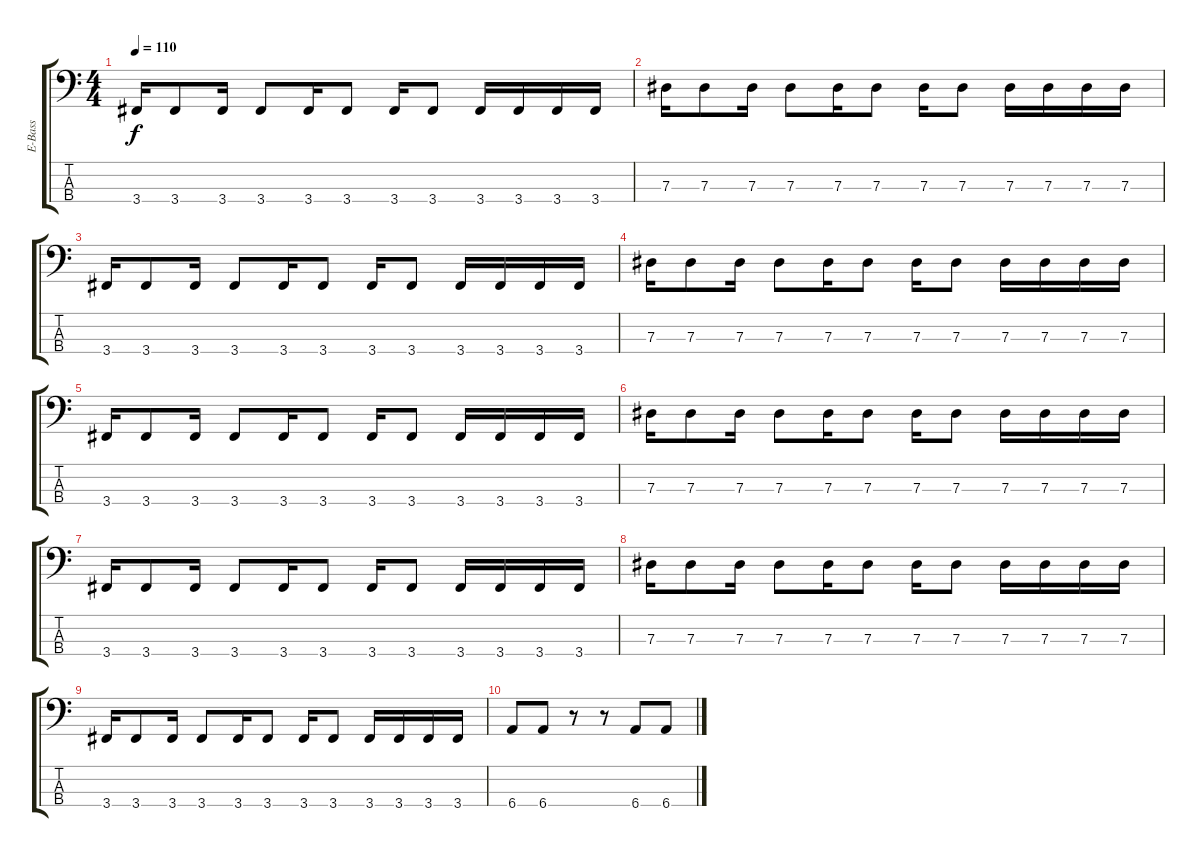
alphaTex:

\track ("E-Bass" "E-Bass") {instrument electricbassfinger}
\staff {score tabs}
\tuning (Gb2 Db2 Ab1 Eb1) {hide}
\ts (4 4)
\tempo 110
\clef f4
\ks c
3.4.16{dy f} 3.4.8 3.4.16 3.4.8 3.4.16 3.4.8 3.4.16 3.4.8 3.4.16 3.4.16 3.4.16 3.4.16 |
7.3.16 7.3.8 7.3.16 7.3.8 7.3.16 7.3.8 7.3.16 7.3.8 7.3.16 7.3.16 7.3.16 7.3.16 |
3.4.16 3.4.8 3.4.16 3.4.8 3.4.16 3.4.8 3.4.16 3.4.8 3.4.16 3.4.16 3.4.16 3.4.16 |
7.3.16 7.3.8 7.3.16 7.3.8 7.3.16 7.3.8 7.3.16 7.3.8 7.3.16 7.3.16 7.3.16 7.3.16 |
3.4.16 3.4.8 3.4.16 3.4.8 3.4.16 3.4.8 3.4.16 3.4.8 3.4.16 3.4.16 3.4.16 3.4.16 |
7.3.16 7.3.8 7.3.16 7.3.8 7.3.16 7.3.8 7.3.16 7.3.8 7.3.16 7.3.16 7.3.16 7.3.16 |
3.4.16 3.4.8 3.4.16 3.4.8 3.4.16 3.4.8 3.4.16 3.4.8 3.4.16 3.4.16 3.4.16 3.4.16 |
7.3.16 7.3.8 7.3.16 7.3.8 7.3.16 7.3.8 7.3.16 7.3.8 7.3.16 7.3.16 7.3.16 7.3.16 |
3.4.16 3.4.8 3.4.16 3.4.8 3.4.16 3.4.8 3.4.16 3.4.8 3.4.16 3.4.16 3.4.16 3.4.16 |
6.4.8 6.4.8 r.8 r.8 6.4.8 6.4.8
